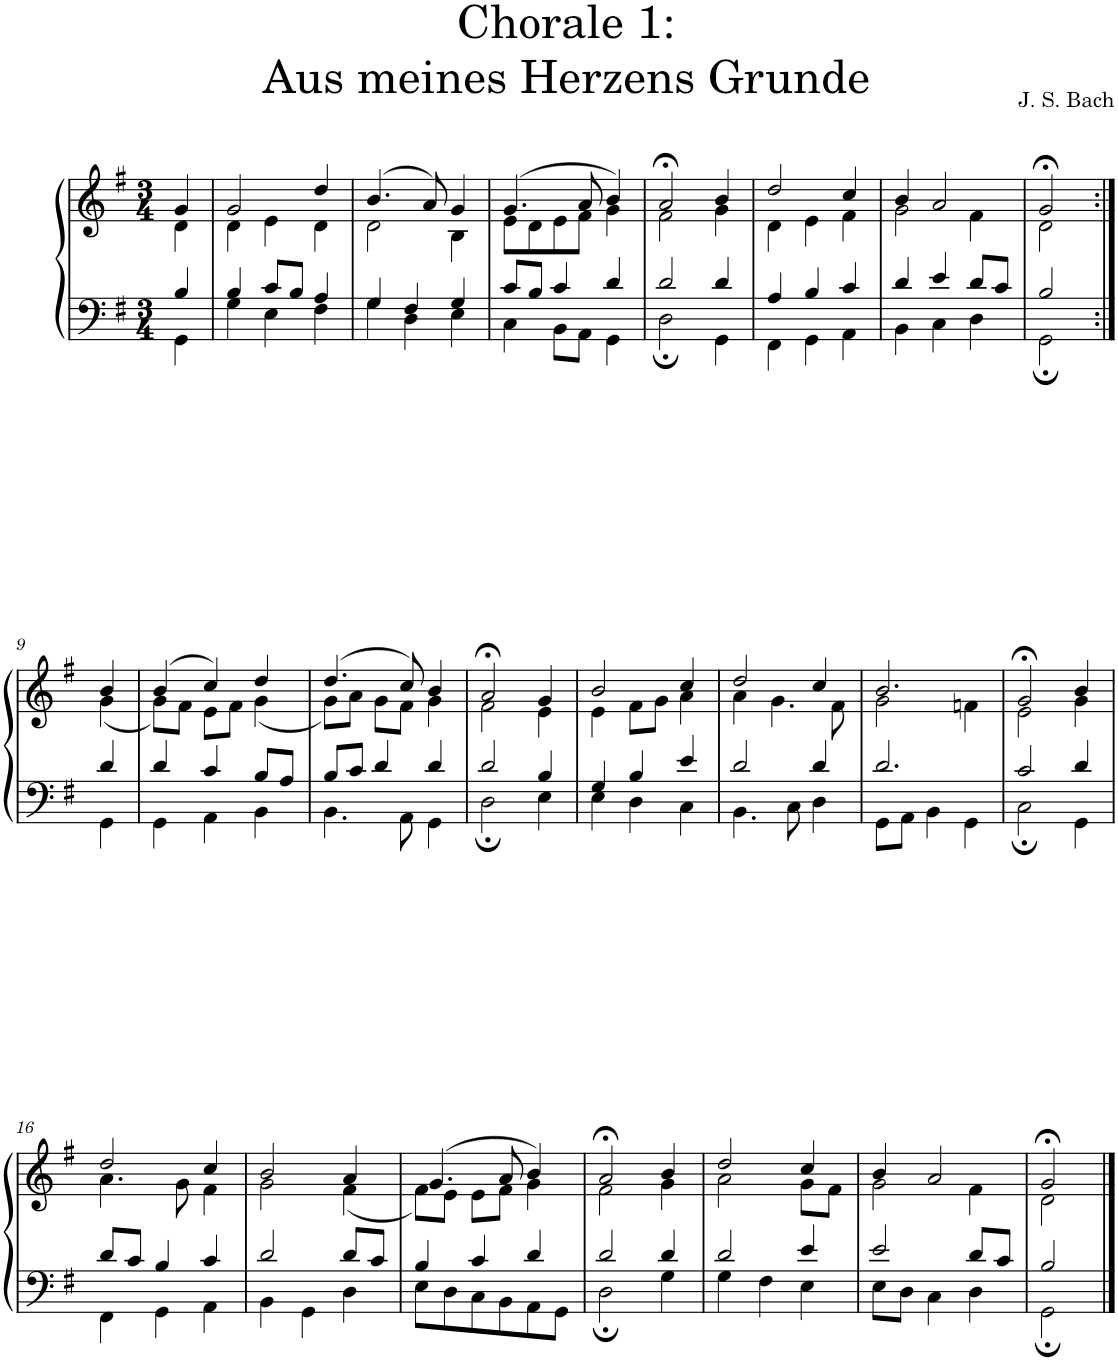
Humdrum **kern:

**kern	**kern
*part1	*part1
*staff2	*staff1
*I"S,A	*
*clefF4	*clefG2
*k[f#]	*k[f#]
*M3/4	*M3/4
=	=
*^	*^
4B/	4GG\	4g/	4d\
=1	=1	=1	=1
4B/	4G\	2g/	4d\
8c/L	4E\	.	4e\
8B/J	.	.	.
4A/	4F#\	4dd/	4d\
=2	=2	=2	=2
4G/	4G\	(>4.b/	2d\
4F#/	4D\	.	.
.	.	8a/)	.
4G/	4E\	4g/	4B\
=3	=3	=3	=3
8c/L	4C\	(>4.g/	8e\L
8B/J	.	.	8d\
4c/	8BB\L	.	8e\
.	8AA\J	8a/	8f#\J
4d/	4GG\	4b/)	4g\
=4	=4	=4	=4
2d/	2D;\	2a;</	2f#\
4d/	4GG\	4b/	4g\
=5	=5	=5	=5
4A/	4FF#\	2dd/	4d\
4B/	4GG\	.	4e\
4c/	4AA\	4cc/	4f#\
=6	=6	=6	=6
4d/	4BB\	4b/	2g\
4e/	4C\	2a/	.
8d/L	4D\	.	4f#\
8c/J	.	.	.
=8	=8	=8	=8
2B/	2GG;\	2g;</	2d\
!!LO:LB:g=z	!!
=9:|!	=9:|!	=9:|!	=9:|!
4d/	4GG\	4b/	(<4g\
=9	=9	=9	=9
4d/	4GG\	(>4b/	8g\L)
.	.	.	8f#\J
4c/	4AA\	4cc/)	8e\L
.	.	.	8f#\J
8B/L	4BB\	4dd/	(<4g\
8A/J	.	.	.
=10	=10	=10	=10
8B/L	4.BB\	(>4.dd/	8g\L)
8c/J	.	.	8a\J
4d/	.	.	8g\L
.	8AA\	8cc/)	8f#\J
4d/	4GG\	4b/	4g\
=11	=11	=11	=11
2d/	2D;\	2a;</	2f#\
4B/	4E\	4g/	4e\
=12	=12	=12	=12
4G/	4E\	2b/	4e\
4B/	4D\	.	8f#\L
.	.	.	8g\J
4e/	4C\	4cc/	4a\
=13	=13	=13	=13
2d/	4.BB\	2dd/	4a\
.	.	.	4.g\
.	8C\	.	.
4d/	4D\	4cc/	.
.	.	.	8f#\
=14	=14	=14	=14
2.d/	8GG\L	2.b/	2g\
.	8AA\J	.	.
.	4BB\	.	.
.	4GG\	.	4fn\
=15	=15	=15	=15
2c/	2C;\	2g;</	2e\
4d/	4GG\	4b/	4g\
!!LO:LB:g=z	!!
=16	=16	=16	=16
8d/L	4FF#\	2dd/	4.a\
8c/J	.	.	.
4B/	4GG\	.	.
.	.	.	8g\
4c/	4AA\	4cc/	4f#\
=17	=17	=17	=17
2d/	4BB\	2b/	2g\
.	4GG\	.	.
8d/L	4D\	4a/	(<4f#\
8c/J	.	.	.
=18	=18	=18	=18
4B/	8E\L	(>4.g/	8f#\L)
.	8D\	.	8e\J
4c/	8C\	.	8e\L
.	8BB\	8a/	8f#\J
4d/	8AA\	4b/)	4g\
.	8GG\J	.	.
=19	=19	=19	=19
2d/	2D;\	2a;</	2f#\
4d/	4G\	4b/	4g\
=20	=20	=20	=20
2d/	4G\	2dd/	2a\
.	4F#\	.	.
4e/	4E\	4cc/	8g\L
.	.	.	8f#\J
=21	=21	=21	=21
2e/	8E\L	4b/	2g\
.	8D\J	.	.
.	4C\	2a/	.
8d/L	4D\	.	4f#\
8c/J	.	.	.
=22	=22	=22	=22
2B/	2GG;\	2g;</	2d\
*v	*v	*	*
*	*v	*v
==	==
*-	*-
